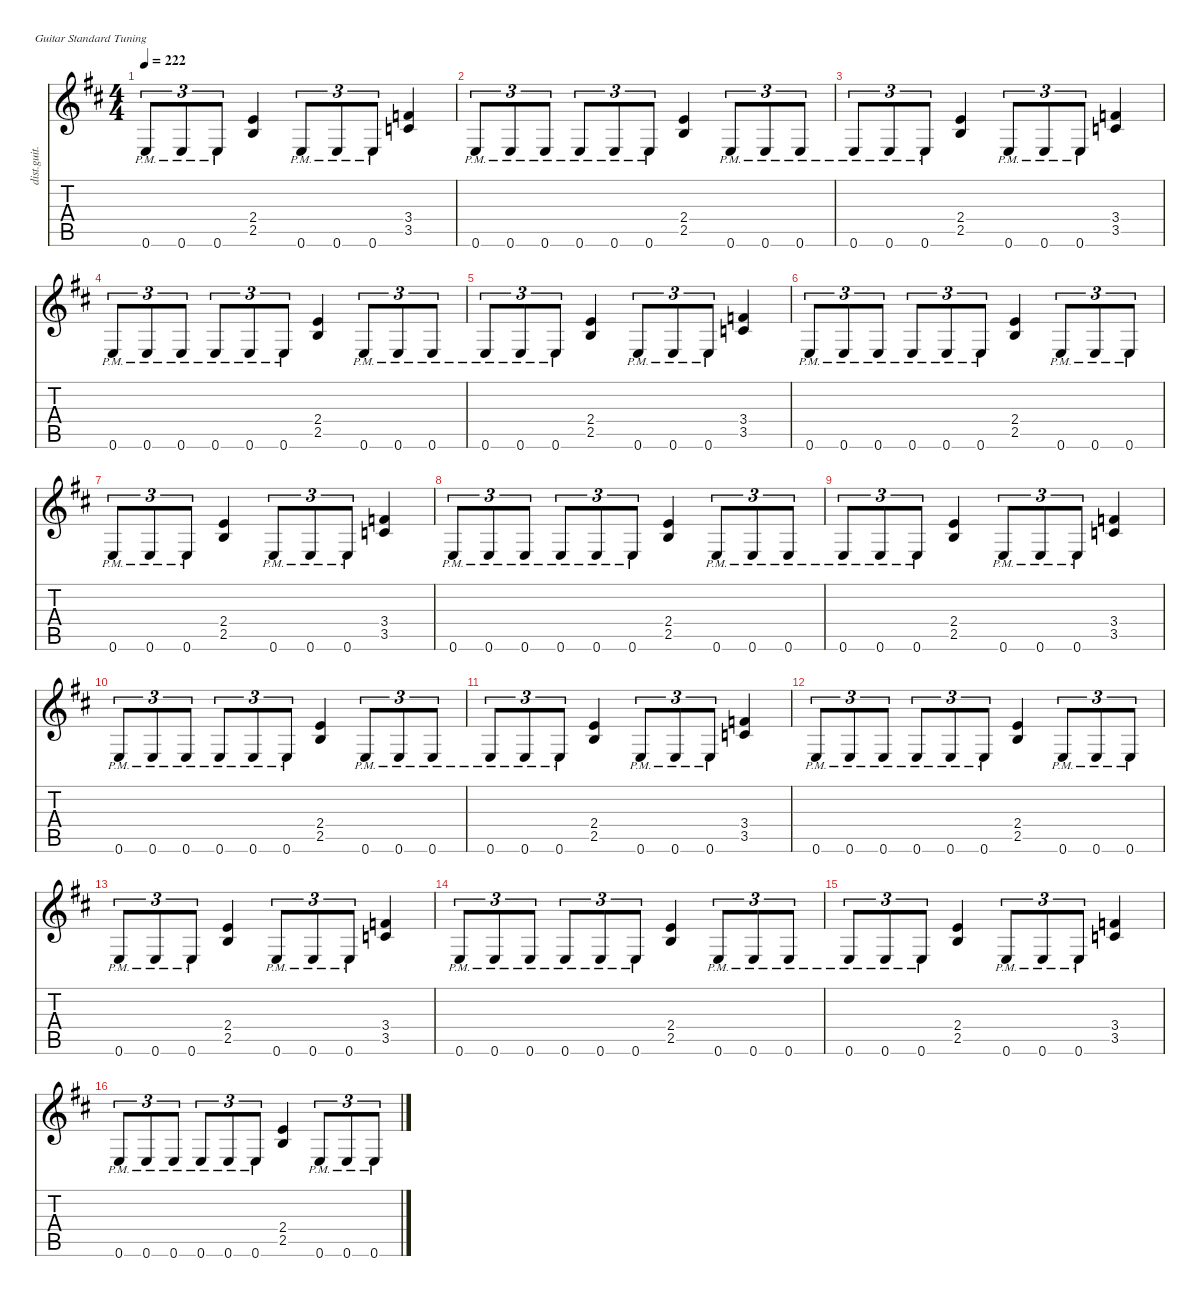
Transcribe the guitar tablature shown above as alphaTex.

\defaultSystemsLayout 4
\hideDynamics
\bracketExtendMode nobrackets
\otherSystemsTrackNameOrientation horizontal
\track ("James Hetfield (Rythym)" "dist.guit.") {defaultSystemsLayout 8 instrument distortionguitar}
\staff {score tabs}
\tuning (E4 B3 G3 D3 A2 E2)
\ts (4 4)
\tempo 222
\clef g2
\ks bminor
0.6{pm acc forcenatural}.8{tu (3 2) dy f beam Up} 0.6{pm acc forcenatural}.8{tu (3 2) beam Up} 0.6{pm acc forcenatural}.8{tu (3 2) beam Up} (2.4{acc forcenatural} 2.5{acc forcenatural}).4{beam Up} 0.6{pm acc forcenatural}.8{tu (3 2) beam Up} 0.6{pm acc forcenatural}.8{tu (3 2) beam Up} 0.6{pm acc forcenatural}.8{tu (3 2) beam Up} (3.4{acc forcenatural} 3.5{acc forcenatural}).4{beam Up} |
0.6{pm acc forcenatural}.8{tu (3 2) beam Up} 0.6{pm acc forcenatural}.8{tu (3 2) beam Up} 0.6{pm acc forcenatural}.8{tu (3 2) beam Up} 0.6{pm acc forcenatural}.8{tu (3 2) beam Up} 0.6{pm acc forcenatural}.8{tu (3 2) beam Up} 0.6{pm acc forcenatural}.8{tu (3 2) beam Up} (2.4{acc forcenatural} 2.5{acc forcenatural}).4{beam Up} 0.6{pm acc forcenatural}.8{tu (3 2) beam Up} 0.6{pm acc forcenatural}.8{tu (3 2) beam Up} 0.6{pm acc forcenatural}.8{tu (3 2) beam Up} |
0.6{pm acc forcenatural}.8{tu (3 2) beam Up} 0.6{pm acc forcenatural}.8{tu (3 2) beam Up} 0.6{pm acc forcenatural}.8{tu (3 2) beam Up} (2.4{acc forcenatural} 2.5{acc forcenatural}).4{beam Up} 0.6{pm acc forcenatural}.8{tu (3 2) beam Up} 0.6{pm acc forcenatural}.8{tu (3 2) beam Up} 0.6{pm acc forcenatural}.8{tu (3 2) beam Up} (3.4{acc forcenatural} 3.5{acc forcenatural}).4{beam Up} |
0.6{pm acc forcenatural}.8{tu (3 2) beam Up} 0.6{pm acc forcenatural}.8{tu (3 2) beam Up} 0.6{pm acc forcenatural}.8{tu (3 2) beam Up} 0.6{pm acc forcenatural}.8{tu (3 2) beam Up} 0.6{pm acc forcenatural}.8{tu (3 2) beam Up} 0.6{pm acc forcenatural}.8{tu (3 2) beam Up} (2.4{acc forcenatural} 2.5{acc forcenatural}).4{beam Up} 0.6{pm acc forcenatural}.8{tu (3 2) beam Up} 0.6{pm acc forcenatural}.8{tu (3 2) beam Up} 0.6{pm acc forcenatural}.8{tu (3 2) beam Up} |
0.6{pm acc forcenatural}.8{tu (3 2) beam Up} 0.6{pm acc forcenatural}.8{tu (3 2) beam Up} 0.6{pm acc forcenatural}.8{tu (3 2) beam Up} (2.4{acc forcenatural} 2.5{acc forcenatural}).4{beam Up} 0.6{pm acc forcenatural}.8{tu (3 2) beam Up} 0.6{pm acc forcenatural}.8{tu (3 2) beam Up} 0.6{pm acc forcenatural}.8{tu (3 2) beam Up} (3.4{acc forcenatural} 3.5{acc forcenatural}).4{beam Up} |
0.6{pm acc forcenatural}.8{tu (3 2) beam Up} 0.6{pm acc forcenatural}.8{tu (3 2) beam Up} 0.6{pm acc forcenatural}.8{tu (3 2) beam Up} 0.6{pm acc forcenatural}.8{tu (3 2) beam Up} 0.6{pm acc forcenatural}.8{tu (3 2) beam Up} 0.6{pm acc forcenatural}.8{tu (3 2) beam Up} (2.4{acc forcenatural} 2.5{acc forcenatural}).4{beam Up} 0.6{pm acc forcenatural}.8{tu (3 2) beam Up} 0.6{pm acc forcenatural}.8{tu (3 2) beam Up} 0.6{pm acc forcenatural}.8{tu (3 2) beam Up} |
0.6{pm acc forcenatural}.8{tu (3 2) beam Up} 0.6{pm acc forcenatural}.8{tu (3 2) beam Up} 0.6{pm acc forcenatural}.8{tu (3 2) beam Up} (2.4{acc forcenatural} 2.5{acc forcenatural}).4{beam Up} 0.6{pm acc forcenatural}.8{tu (3 2) beam Up} 0.6{pm acc forcenatural}.8{tu (3 2) beam Up} 0.6{pm acc forcenatural}.8{tu (3 2) beam Up} (3.4{acc forcenatural} 3.5{acc forcenatural}).4{beam Up} |
0.6{pm acc forcenatural}.8{tu (3 2) beam Up} 0.6{pm acc forcenatural}.8{tu (3 2) beam Up} 0.6{pm acc forcenatural}.8{tu (3 2) beam Up} 0.6{pm acc forcenatural}.8{tu (3 2) beam Up} 0.6{pm acc forcenatural}.8{tu (3 2) beam Up} 0.6{pm acc forcenatural}.8{tu (3 2) beam Up} (2.4{acc forcenatural} 2.5{acc forcenatural}).4{beam Up} 0.6{pm acc forcenatural}.8{tu (3 2) beam Up} 0.6{pm acc forcenatural}.8{tu (3 2) beam Up} 0.6{pm acc forcenatural}.8{tu (3 2) beam Up} |
0.6{pm acc forcenatural}.8{tu (3 2) beam Up} 0.6{pm acc forcenatural}.8{tu (3 2) beam Up} 0.6{pm acc forcenatural}.8{tu (3 2) beam Up} (2.4{acc forcenatural} 2.5{acc forcenatural}).4{beam Up} 0.6{pm acc forcenatural}.8{tu (3 2) beam Up} 0.6{pm acc forcenatural}.8{tu (3 2) beam Up} 0.6{pm acc forcenatural}.8{tu (3 2) beam Up} (3.4{acc forcenatural} 3.5{acc forcenatural}).4{beam Up} |
0.6{pm acc forcenatural}.8{tu (3 2) beam Up} 0.6{pm acc forcenatural}.8{tu (3 2) beam Up} 0.6{pm acc forcenatural}.8{tu (3 2) beam Up} 0.6{pm acc forcenatural}.8{tu (3 2) beam Up} 0.6{pm acc forcenatural}.8{tu (3 2) beam Up} 0.6{pm acc forcenatural}.8{tu (3 2) beam Up} (2.4{acc forcenatural} 2.5{acc forcenatural}).4{beam Up} 0.6{pm acc forcenatural}.8{tu (3 2) beam Up} 0.6{pm acc forcenatural}.8{tu (3 2) beam Up} 0.6{pm acc forcenatural}.8{tu (3 2) beam Up} |
0.6{pm acc forcenatural}.8{tu (3 2) beam Up} 0.6{pm acc forcenatural}.8{tu (3 2) beam Up} 0.6{pm acc forcenatural}.8{tu (3 2) beam Up} (2.4{acc forcenatural} 2.5{acc forcenatural}).4{beam Up} 0.6{pm acc forcenatural}.8{tu (3 2) beam Up} 0.6{pm acc forcenatural}.8{tu (3 2) beam Up} 0.6{pm acc forcenatural}.8{tu (3 2) beam Up} (3.4{acc forcenatural} 3.5{acc forcenatural}).4{beam Up} |
0.6{pm acc forcenatural}.8{tu (3 2) beam Up} 0.6{pm acc forcenatural}.8{tu (3 2) beam Up} 0.6{pm acc forcenatural}.8{tu (3 2) beam Up} 0.6{pm acc forcenatural}.8{tu (3 2) beam Up} 0.6{pm acc forcenatural}.8{tu (3 2) beam Up} 0.6{pm acc forcenatural}.8{tu (3 2) beam Up} (2.4{acc forcenatural} 2.5{acc forcenatural}).4{beam Up} 0.6{pm acc forcenatural}.8{tu (3 2) beam Up} 0.6{pm acc forcenatural}.8{tu (3 2) beam Up} 0.6{pm acc forcenatural}.8{tu (3 2) beam Up} |
0.6{pm acc forcenatural}.8{tu (3 2) beam Up} 0.6{pm acc forcenatural}.8{tu (3 2) beam Up} 0.6{pm acc forcenatural}.8{tu (3 2) beam Up} (2.4{acc forcenatural} 2.5{acc forcenatural}).4{beam Up} 0.6{pm acc forcenatural}.8{tu (3 2) beam Up} 0.6{pm acc forcenatural}.8{tu (3 2) beam Up} 0.6{pm acc forcenatural}.8{tu (3 2) beam Up} (3.4{acc forcenatural} 3.5{acc forcenatural}).4{beam Up} |
0.6{pm acc forcenatural}.8{tu (3 2) beam Up} 0.6{pm acc forcenatural}.8{tu (3 2) beam Up} 0.6{pm acc forcenatural}.8{tu (3 2) beam Up} 0.6{pm acc forcenatural}.8{tu (3 2) beam Up} 0.6{pm acc forcenatural}.8{tu (3 2) beam Up} 0.6{pm acc forcenatural}.8{tu (3 2) beam Up} (2.4{acc forcenatural} 2.5{acc forcenatural}).4{beam Up} 0.6{pm acc forcenatural}.8{tu (3 2) beam Up} 0.6{pm acc forcenatural}.8{tu (3 2) beam Up} 0.6{pm acc forcenatural}.8{tu (3 2) beam Up} |
0.6{pm acc forcenatural}.8{tu (3 2) beam Up} 0.6{pm acc forcenatural}.8{tu (3 2) beam Up} 0.6{pm acc forcenatural}.8{tu (3 2) beam Up} (2.4{acc forcenatural} 2.5{acc forcenatural}).4{beam Up} 0.6{pm acc forcenatural}.8{tu (3 2) beam Up} 0.6{pm acc forcenatural}.8{tu (3 2) beam Up} 0.6{pm acc forcenatural}.8{tu (3 2) beam Up} (3.4{acc forcenatural} 3.5{acc forcenatural}).4{beam Up} |
0.6{pm acc forcenatural}.8{tu (3 2) beam Up} 0.6{pm acc forcenatural}.8{tu (3 2) beam Up} 0.6{pm acc forcenatural}.8{tu (3 2) beam Up} 0.6{pm acc forcenatural}.8{tu (3 2) beam Up} 0.6{pm acc forcenatural}.8{tu (3 2) beam Up} 0.6{pm acc forcenatural}.8{tu (3 2) beam Up} (2.4{acc forcenatural} 2.5{acc forcenatural}).4{beam Up} 0.6{pm acc forcenatural}.8{tu (3 2) beam Up} 0.6{pm acc forcenatural}.8{tu (3 2) beam Up} 0.6{pm acc forcenatural}.8{tu (3 2) beam Up}
